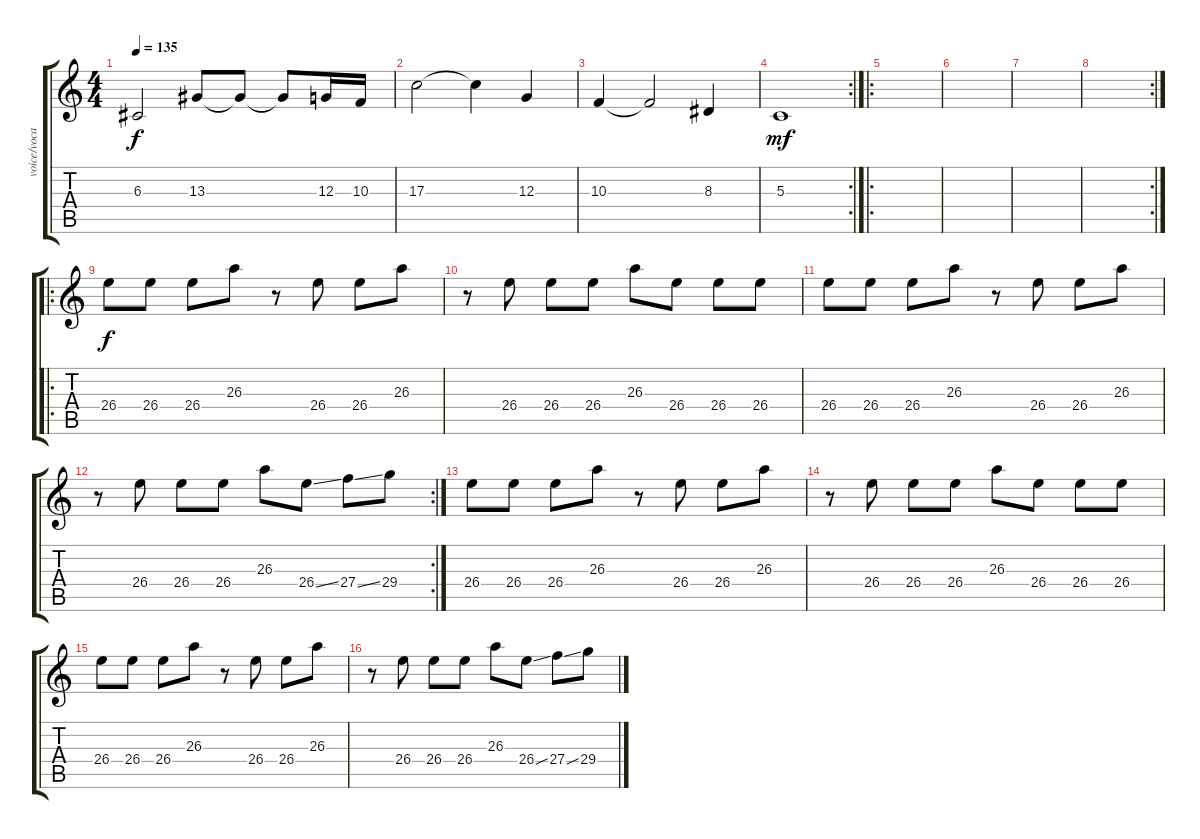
\track ("voice/vocal" "voice/voca") {instrument lead2sawtooth}
\staff {score tabs}
\tuning (E4 B3 G3 D3 A2 E2) {hide}
\ts (4 4)
\tempo 135
\clef g2
\ks c
6.3.2{dy f} 13.3.8 13.3{t}.8 13.3{t}.8 12.3.16 10.3.16 |
17.3.2 17.3{t}.4 12.3.4 |
10.3.4 10.3{t}.2 8.3.4 |
\rc 2
5.3.1{dy mf} |
\ro
|
|
|
\rc 2
|
\ro
26.4.8{dy f instrument lead6voice} 26.4.8 26.4.8 26.3.8 r.8 26.4.8 26.4.8 26.3.8 |
r.8 26.4.8 26.4.8 26.4.8 26.3.8 26.4.8 26.4.8 26.4.8 |
26.4.8 26.4.8 26.4.8 26.3.8 r.8 26.4.8 26.4.8 26.3.8 |
\rc 2
r.8 26.4.8 26.4.8 26.4.8 26.3.8 26.4{ss}.8 27.4{ss}.8 29.4.8 |
26.4.8{instrument lead6voice} 26.4.8 26.4.8 26.3.8 r.8 26.4.8 26.4.8 26.3.8 |
r.8 26.4.8 26.4.8 26.4.8 26.3.8 26.4.8 26.4.8 26.4.8 |
26.4.8 26.4.8 26.4.8 26.3.8 r.8 26.4.8 26.4.8 26.3.8 |
r.8 26.4.8 26.4.8 26.4.8 26.3.8 26.4{ss}.8 27.4{ss}.8 29.4.8
